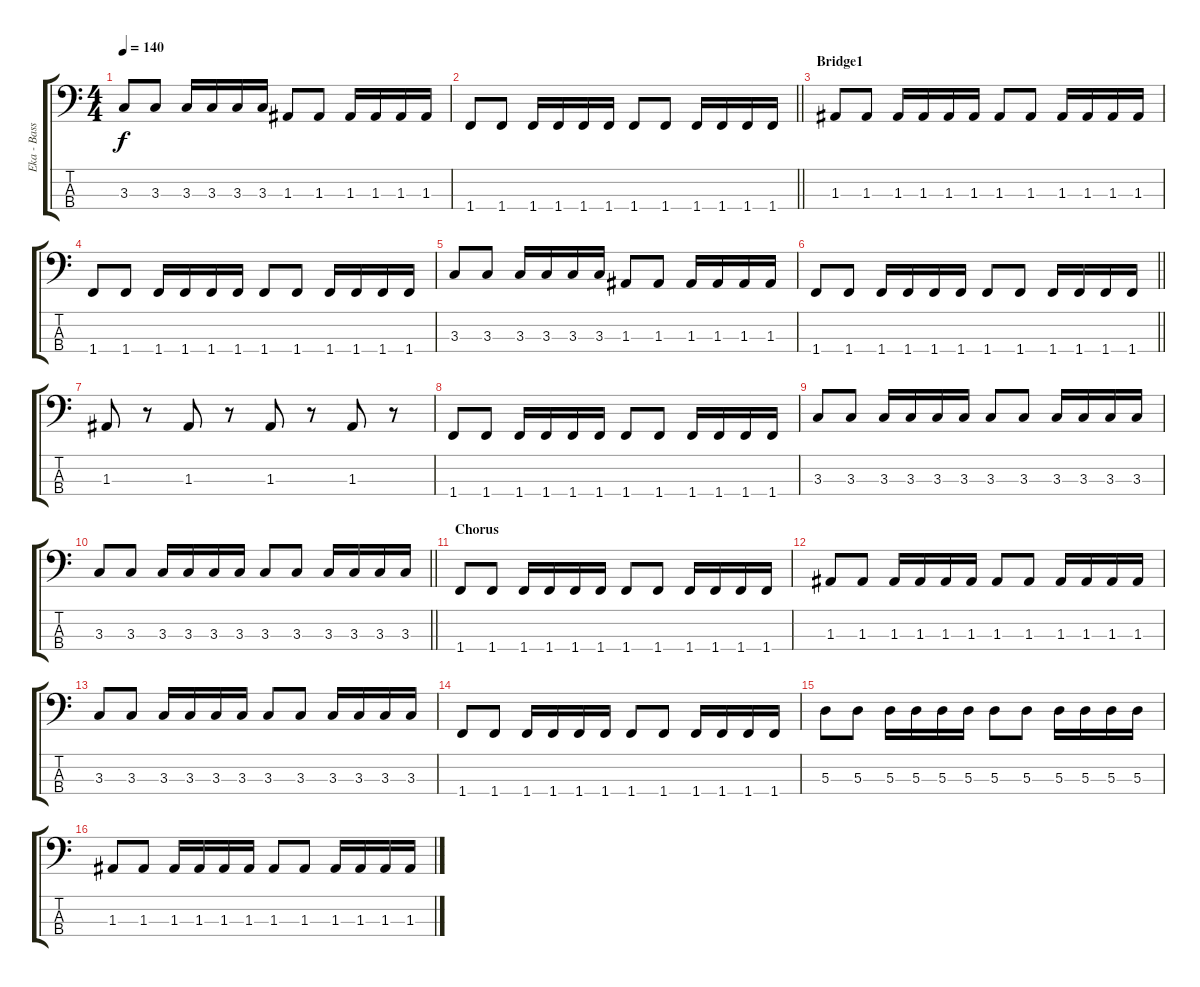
\track ("Eka - Bass" "Eka - Bass") {instrument electricbasspick}
\staff {score tabs}
\tuning (G2 D2 A1 E1) {hide}
\ts (4 4)
\tempo 140
\clef f4
\ks c
3.3.8{dy f} 3.3.8 3.3.16 3.3.16 3.3.16 3.3.16 1.3.8 1.3.8 1.3.16 1.3.16 1.3.16 1.3.16 |
\barLineRight lightlight
1.4.8 1.4.8 1.4.16 1.4.16 1.4.16 1.4.16 1.4.8 1.4.8 1.4.16 1.4.16 1.4.16 1.4.16 |
\section ("" "Bridge1")
1.3.8 1.3.8 1.3.16 1.3.16 1.3.16 1.3.16 1.3.8 1.3.8 1.3.16 1.3.16 1.3.16 1.3.16 |
1.4.8 1.4.8 1.4.16 1.4.16 1.4.16 1.4.16 1.4.8 1.4.8 1.4.16 1.4.16 1.4.16 1.4.16 |
3.3.8 3.3.8 3.3.16 3.3.16 3.3.16 3.3.16 1.3.8 1.3.8 1.3.16 1.3.16 1.3.16 1.3.16 |
\barLineRight lightlight
1.4.8 1.4.8 1.4.16 1.4.16 1.4.16 1.4.16 1.4.8 1.4.8 1.4.16 1.4.16 1.4.16 1.4.16 |
1.3.8 r.8 1.3.8 r.8 1.3.8 r.8 1.3.8 r.8 |
1.4.8 1.4.8 1.4.16 1.4.16 1.4.16 1.4.16 1.4.8 1.4.8 1.4.16 1.4.16 1.4.16 1.4.16 |
3.3.8 3.3.8 3.3.16 3.3.16 3.3.16 3.3.16 3.3.8 3.3.8 3.3.16 3.3.16 3.3.16 3.3.16 |
\barLineRight lightlight
3.3.8 3.3.8 3.3.16 3.3.16 3.3.16 3.3.16 3.3.8 3.3.8 3.3.16 3.3.16 3.3.16 3.3.16 |
\section ("" "Chorus")
1.4.8 1.4.8 1.4.16 1.4.16 1.4.16 1.4.16 1.4.8 1.4.8 1.4.16 1.4.16 1.4.16 1.4.16 |
1.3.8 1.3.8 1.3.16 1.3.16 1.3.16 1.3.16 1.3.8 1.3.8 1.3.16 1.3.16 1.3.16 1.3.16 |
3.3.8 3.3.8 3.3.16 3.3.16 3.3.16 3.3.16 3.3.8 3.3.8 3.3.16 3.3.16 3.3.16 3.3.16 |
1.4.8 1.4.8 1.4.16 1.4.16 1.4.16 1.4.16 1.4.8 1.4.8 1.4.16 1.4.16 1.4.16 1.4.16 |
5.3.8 5.3.8 5.3.16 5.3.16 5.3.16 5.3.16 5.3.8 5.3.8 5.3.16 5.3.16 5.3.16 5.3.16 |
1.3.8 1.3.8 1.3.16 1.3.16 1.3.16 1.3.16 1.3.8 1.3.8 1.3.16 1.3.16 1.3.16 1.3.16
